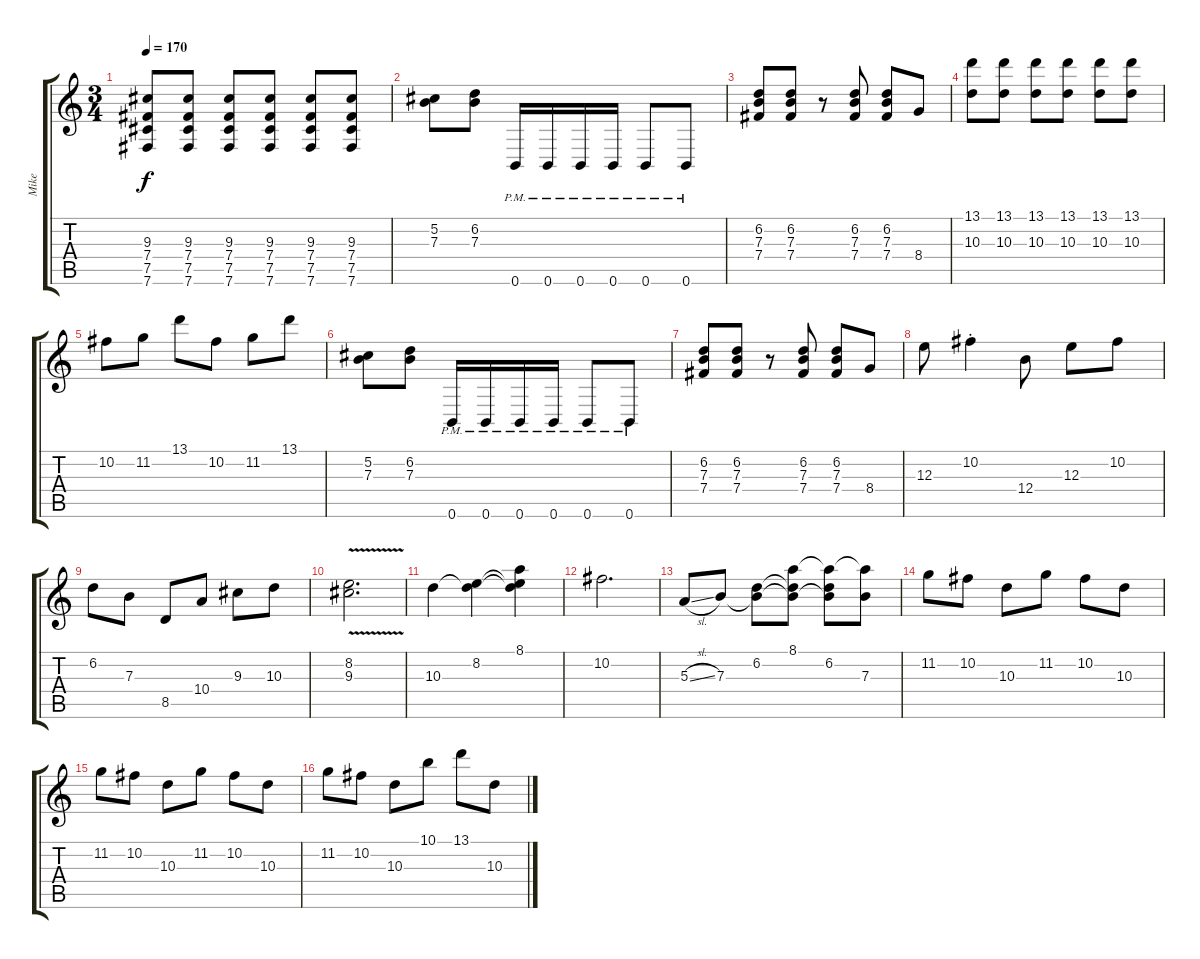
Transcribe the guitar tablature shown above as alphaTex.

\track ("Mike" "Mike") {instrument distortionguitar}
\staff {score tabs}
\tuning (Db4 Ab3 E3 B2 Gb2 B1) {hide}
\ts (3 4)
\tempo 170
\clef g2
\ks c
(9.3 7.4 7.5 7.6).8{dy f} (9.3 7.4 7.5 7.6).8 (9.3 7.4 7.5 7.6).8 (9.3 7.4 7.5 7.6).8 (9.3 7.4 7.5 7.6).8 (9.3 7.4 7.5 7.6).8 |
(5.2 7.3).8 (6.2 7.3).8 0.6{pm}.16 0.6{pm}.16 0.6{pm}.16 0.6{pm}.16 0.6{pm}.8 0.6{pm}.8 |
(6.2 7.3 7.4).8 (6.2 7.3 7.4).8 r.8 (6.2 7.3 7.4).8 (6.2 7.3 7.4).8 8.4.8 |
(13.1 10.3).8 (13.1 10.3).8 (13.1 10.3).8 (13.1 10.3).8 (13.1 10.3).8 (13.1 10.3).8 |
10.2.8 11.2.8 13.1.8 10.2.8 11.2.8 13.1.8 |
(5.2 7.3).8 (6.2 7.3).8 0.6{pm}.16 0.6{pm}.16 0.6{pm}.16 0.6{pm}.16 0.6{pm}.8 0.6{pm}.8 |
(6.2 7.3 7.4).8 (6.2 7.3 7.4).8 r.8 (6.2 7.3 7.4).8 (6.2 7.3 7.4).8 8.4.8 |
12.3.8 10.2{st}.4 12.4.8 12.3.8 10.2.8 |
6.2.8 7.3.8 8.5.8 10.4.8 9.3.8 10.3.8 |
(8.2 9.3{v}).2{d} |
10.3.4 (8.2 10.3{t}).4 (8.1 8.2{t} 10.3{t}).4 |
10.2.2{d} |
5.3{sl}.8 7.3.8 (6.2 7.3{t}).8 (8.1 6.2{t} 7.3{t}).8 (8.1{t} 6.2 7.3{t}).8 (8.1{t} 7.3).8 |
11.2.8 10.2.8 10.3.8 11.2.8 10.2.8 10.3.8 |
11.2.8 10.2.8 10.3.8 11.2.8 10.2.8 10.3.8 |
11.2.8 10.2.8 10.3.8 10.1.8 13.1.8 10.3.8
